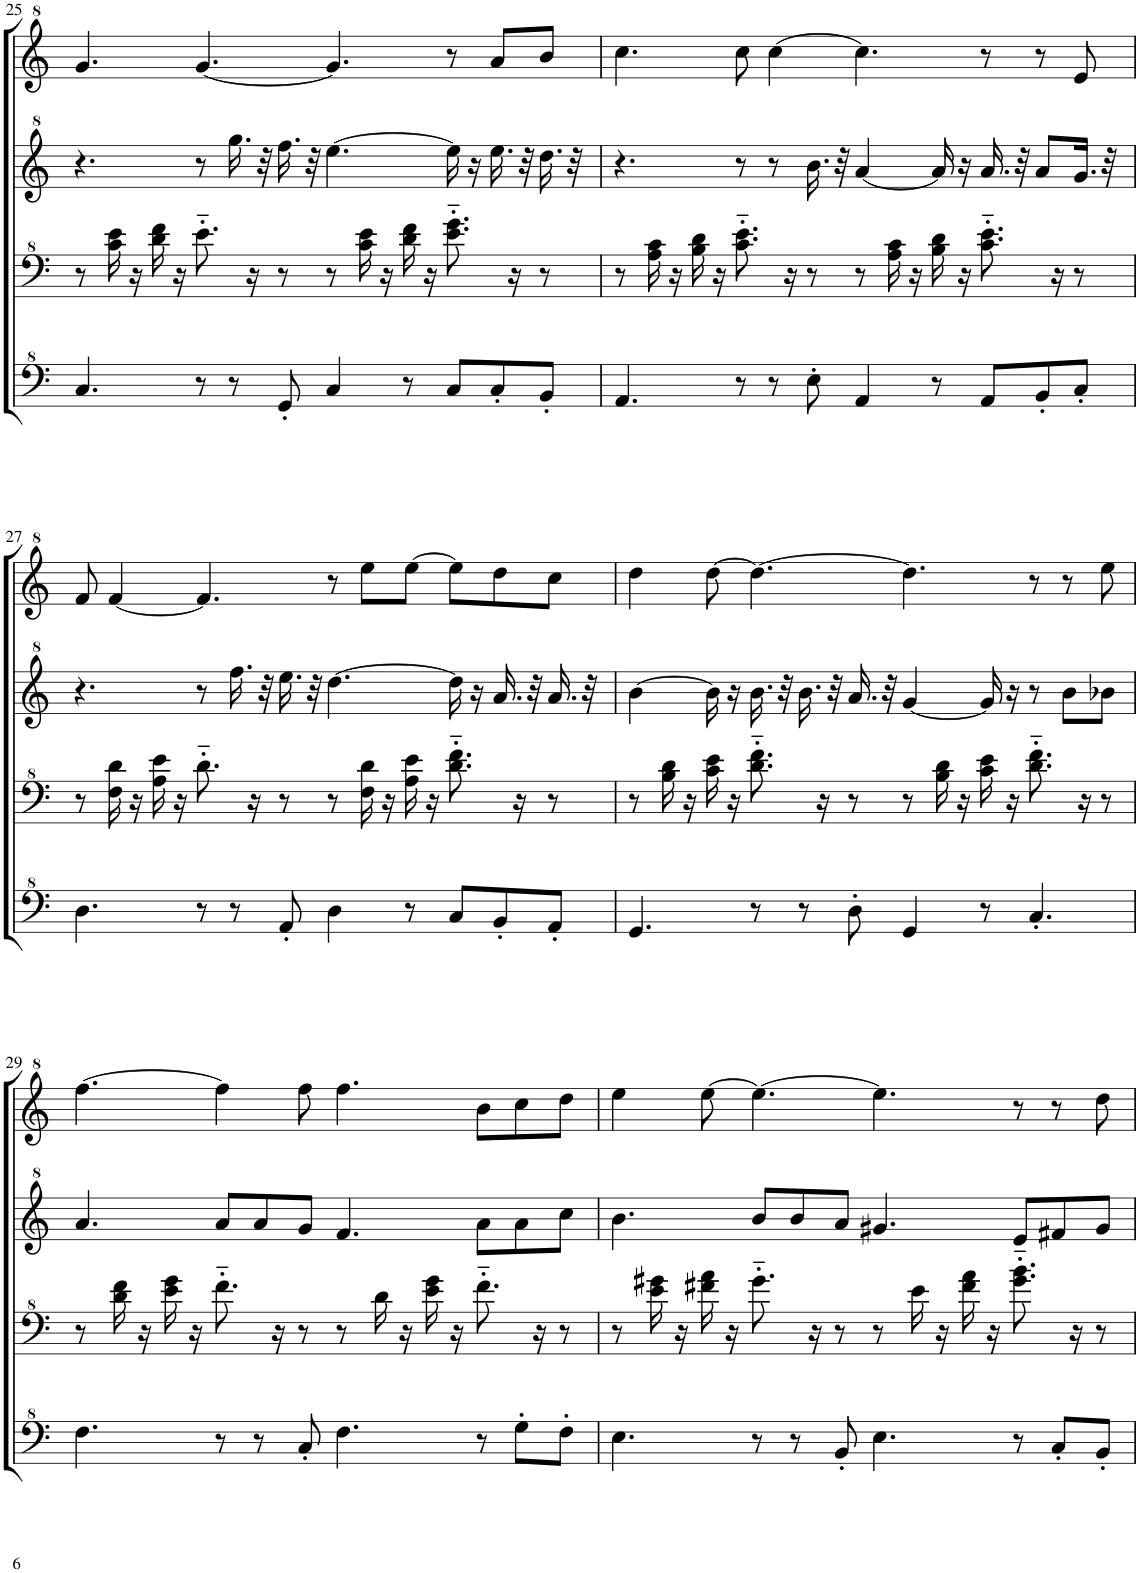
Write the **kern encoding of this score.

**kern	**kern	**kern	**kern
*part1	*part1	*part1	*part1
*staff4	*staff3	*staff2	*staff1
*I"Model III	*	*	*
!!LO:PB:g=z
*clefF^4	*clefF^4	*clefG^2	*clefG^2
*k[]	*k[]	*k[]	*k[]
*M12/8	*M12/8	*M12/8	*M12/8
=25	=25	=25	=25
4.c/	8r	4.r	4.gg/
.	16cc\ 16ee\	.	.
.	16r	.	.
.	16dd\ 16ff\	.	.
.	16r	.	.
8r	8.ee'~\	8r	[4.gg/
8r	.	16.ggg\	.
.	16r	.	.
.	.	32r	.
8G'/	8r	16.fff\	.
.	.	32r	.
4c/	8r	[4.eee\	4.gg/]
.	16cc\ 16ee\	.	.
.	16r	.	.
8r	16dd\ 16ff\	.	.
.	16r	.	.
8c/L	8.ee\'~ 8.gg\'~	16eee\]	8r
.	.	16r	.
8c'/	.	16.eee\	8aa/L
.	16r	.	.
.	.	32r	.
8B'/J	8r	16.ddd\	8bb/J
.	.	32r	.
=26	=26	=26	=26
4.A/	8r	4.r	4.ccc\
.	16a\ 16cc\	.	.
.	16r	.	.
.	16b\ 16dd\	.	.
.	16r	.	.
8r	8.cc\'~ 8.ee\'~	8r	8ccc\
8r	.	8r	[4ccc\
.	16r	.	.
8e'\	8r	16.bb\	.
.	.	32r	.
4A/	8r	[4aa/	4.ccc\]
.	16a\ 16cc\	.	.
.	16r	.	.
8r	16b\ 16dd\	16aa/]	.
.	16r	16r	.
8A/L	8.cc\'~ 8.ee\'~	16.aa/	8r
.	.	32r	.
8B'/	.	8aa/L	8r
.	16r	.	.
8c'/J	8r	16.gg/Jk	8ee/
.	.	32r	.
!!LO:LB:g=z
=27	=27	=27	=27
4.d\	8r	4.r	8ff/
.	16f\ 16dd\	.	[4ff/
.	16r	.	.
.	16a\ 16ee\	.	.
.	16r	.	.
8r	8.dd'~\	8r	4.ff/]
8r	.	16.fff\	.
.	16r	.	.
.	.	32r	.
8A'/	8r	16.eee\	.
.	.	32r	.
4d\	8r	[4.ddd\	8r
.	16f\ 16dd\	.	8eee\L
.	16r	.	.
8r	16a\ 16ee\	.	[8eee\J
.	16r	.	.
8c/L	8.dd\'~ 8.ff\'~	16ddd\]	8eee\L]
.	.	16r	.
8B'/	.	16.aa/	8ddd\
.	16r	.	.
.	.	32r	.
8A'/J	8r	16.aa/	8ccc\J
.	.	32r	.
=28	=28	=28	=28
4.G/	8r	[4bb\	4ddd\
.	16b\ 16dd\	.	.
.	16r	.	.
.	16cc\ 16ee\	16bb\]	[8ddd\
.	16r	16r	.
8r	8.dd\'~ 8.ff\'~	16.bb\	4.ddd\_
.	.	32r	.
8r	.	16.bb\	.
.	16r	.	.
.	.	32r	.
8d'\	8r	16.aa/	.
.	.	32r	.
4G/	8r	[4gg/	4.ddd\]
.	16b\ 16dd\	.	.
.	16r	.	.
8r	16cc\ 16ee\	16gg/]	.
.	16r	16r	.
4.c'/	8.dd\'~ 8.ff\'~	8r	8r
.	.	8bb\L	8r
.	16r	.	.
.	8r	8bb-X\J	8eee\
!!LO:LB:g=z
=29	=29	=29	=29
4.f\	8r	4.aa/	[4.fff\
.	16dd\ 16ff\	.	.
.	16r	.	.
.	16ee\ 16gg\	.	.
.	16r	.	.
8r	8.ff'~\	8aa/L	4fff\]
8r	.	8aa/	.
.	16r	.	.
8c'/	8r	8gg/J	8fff\
4.f\	8r	4.ff/	4.fff\
.	16dd\	.	.
.	16r	.	.
.	16ee\ 16gg\	.	.
.	16r	.	.
8r	8.ff'~\	8aa\L	8bb\L
8g'\L	.	8aa\	8ccc\
.	16r	.	.
8f'\J	8r	8ccc\J	8ddd\J
=30	=30	=30	=30
4.e\	8r	4.bb\	4eee\
.	16ee\ 16gg#X\	.	.
.	16r	.	.
.	16ff#X\ 16aa\	.	[8eee\
.	16r	.	.
8r	8.gg#'~\	8bb/L	4.eee\_
8r	.	8bb/	.
.	16r	.	.
8B'/	8r	8aa/J	.
4.e\	8r	4.gg#X/	4.eee\]
.	16ee\	.	.
.	16r	.	.
.	16ff#\ 16aa\	.	.
.	16r	.	.
8r	8.gg#\'~ 8.bb\'~	8ee/L	8r
8c'/L	.	8ff#X/	8r
.	16r	.	.
8B'/J	8r	8gg#/J	8ddd\
=	=	=	=
*-	*-	*-	*-
